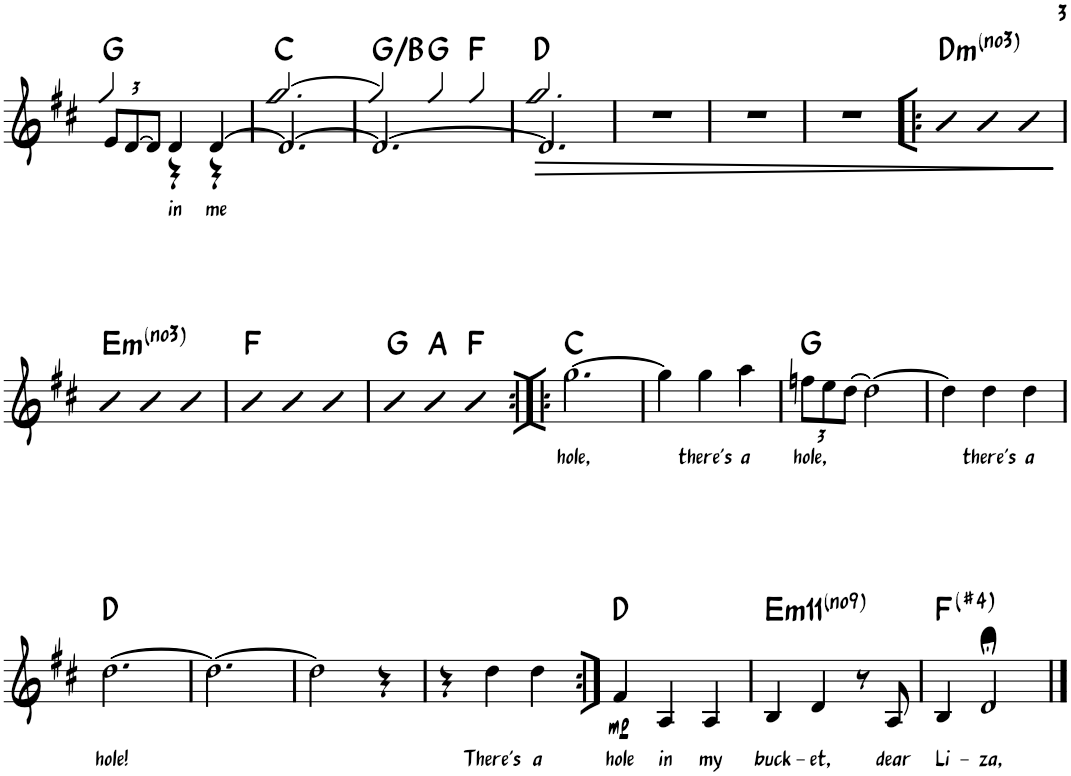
**kern	**text	**dynam	**harte
*part1	*part1	*part1	*part1
*staff1	*staff1	*staff1	*
*I"Piano	*	*	*
*I'Pno.	*	*	*
!!LO:PB:g=z
*clefG2	*	*	*
*k[f#c#]	*	*	*
*M3/4	*	*	*
*Xbrackettup	*	*	*
=98	=98	=98	=98
*^	*	*	*
12e/L	4B/	.	.	G:maj
[12d/	.	.	.	.
12d/J]	.	.	.	.
!	!	!LO:LY:b	!	!
4d/	4r	in	.	.
!	!	!LO:LY:b	!	!
[4d/	4r	me	.	.
=99	=99	=99	=99	=99
2.d/_	2.B/	.	.	C:maj
=100	=100	=100	=100	=100
2.d/_	4B/	.	.	G:maj/3
.	4B/	.	.	G:maj
.	4B/	.	.	F:maj
=101	=101	=101	=101	=101
!	!	!	!LO:HP:b	!
2.d/]	2.B/	.	>	D:maj
*v	*v	*	*	*
=102	=102	=102	=102
2.r	.	.	.
=103	=103	=103	=103
2.r	.	.	.
=104	=104	=104	=104
2.r	.	.	.
=105!|:	=105!|:	=105!|:	=105!|:
!	!	!	!LO:H:kt=m
4b	.	.	D:min(*3)
4b	.	.	.
4b	.	.	.
.	.	]	.
!!LO:LB:g=z
=106	=106	=106	=106
!	!	!	!LO:H:kt=m
4b	.	.	E:min(*3)
4b	.	.	.
4b	.	.	.
=107	=107	=107	=107
4b	.	.	F:maj
4b	.	.	.
4b	.	.	.
=108	=108	=108	=108
4b	.	.	G:maj
4b	.	.	A:maj
4b	.	.	F:maj
=109:|!|:	=109:|!|:	=109:|!|:	=109:|!|:
!	!LO:LY:b	!	!
[2.gg\	hole,	.	C:maj
=110	=110	=110	=110
4gg\]	.	.	.
!	!LO:LY:b	!	!
4gg\	there's	.	.
!	!LO:LY:b	!	!
4aa\	a	.	.
=111	=111	=111	=111
!	!LO:LY:b	!	!
12ffn\L	hole,	.	G:maj
12ee\	.	.	.
[12dd\J	.	.	.
2dd\_	.	.	.
=112	=112	=112	=112
4dd\]	.	.	.
!	!LO:LY:b	!	!
4dd\	there's	.	.
!	!LO:LY:b	!	!
4dd\	a	.	.
!!LO:LB:g=z
=113	=113	=113	=113
!	!LO:LY:b	!	!
[2.dd\	hole!	.	D:maj
=114	=114	=114	=114
2.dd\_	.	.	.
=115	=115	=115	=115
2dd\]	.	.	.
4r	.	.	.
=116	=116	=116	=116
4r	.	.	.
!	!LO:LY:b	!	!
4dd\	There's	.	.
!	!LO:LY:b	!	!
4dd\	a	.	.
=117:|!	=117:|!	=117:|!	=117:|!
!	!LO:LY:b	!LO:DY:b	!
4f#/	hole	mp	D:maj
!	!LO:LY:b	!	!
4A/	in	.	.
!	!LO:LY:b	!	!
4A/	my	.	.
=118	=118	=118	=118
!	!LO:LY:b	!	!LO:H:kt=m11
4B/	buck-	.	E:min9(*9,11)
!	!LO:LY:b	!	!
4d/	-et,	.	.
8r	.	.	.
!	!LO:LY:b	!	!
8A/	dear	.	.
=119	=119	=119	=119
!	!LO:LY:b	!	!
4B/	Li-	.	F:maj(#4)
!	!LO:LY:b	!	!
2d;</	-za,	.	.
==	==	==	==
*-	*-	*-	*-
